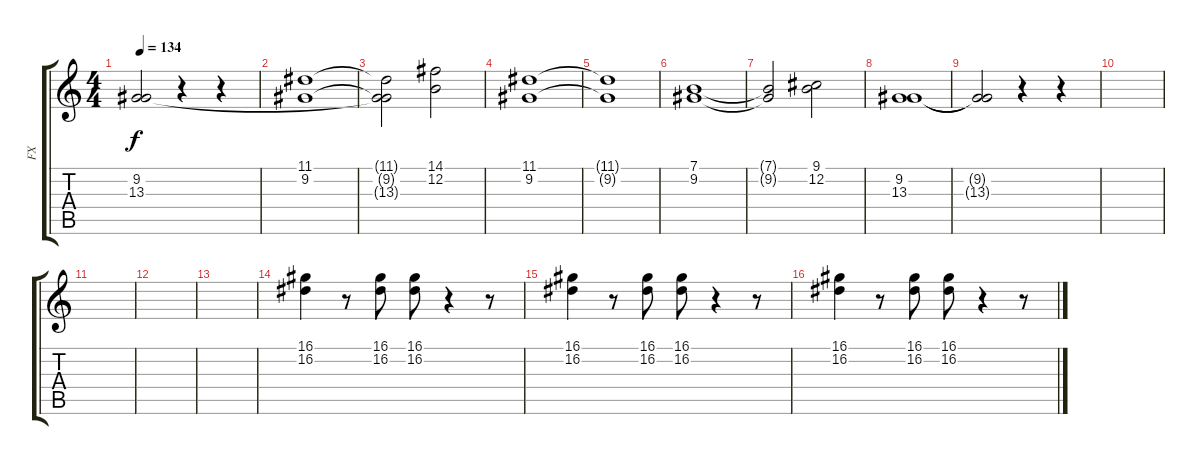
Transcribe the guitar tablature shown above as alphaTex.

\track ("FX" "FX") {instrument lead6voice}
\staff {score tabs}
\tuning (E4 B3 G3 D3 A2 E2) {hide}
\ts (4 4)
\tempo 134
\clef g2
\ks c
(9.2{t} 13.3{t}).2{dy f} r.4 r.4 |
(11.1 9.2).1 |
(11.1{t} 9.2{t} 13.3{t}).2 (14.1 12.2).2 |
(11.1 9.2).1 |
(11.1{t} 9.2{t}).1 |
(7.1 9.2).1 |
(7.1{t} 9.2{t}).2 (9.1 12.2).2 |
(9.2 13.3).1 |
(9.2{t} 13.3{t}).2 r.4 r.4 |
|
|
|
|
(16.1 16.2).4 r.8 (16.1 16.2).8 (16.1 16.2).8 r.4 r.8 |
(16.1 16.2).4 r.8 (16.1 16.2).8 (16.1 16.2).8 r.4 r.8 |
(16.1 16.2).4 r.8 (16.1 16.2).8 (16.1 16.2).8 r.4 r.8
